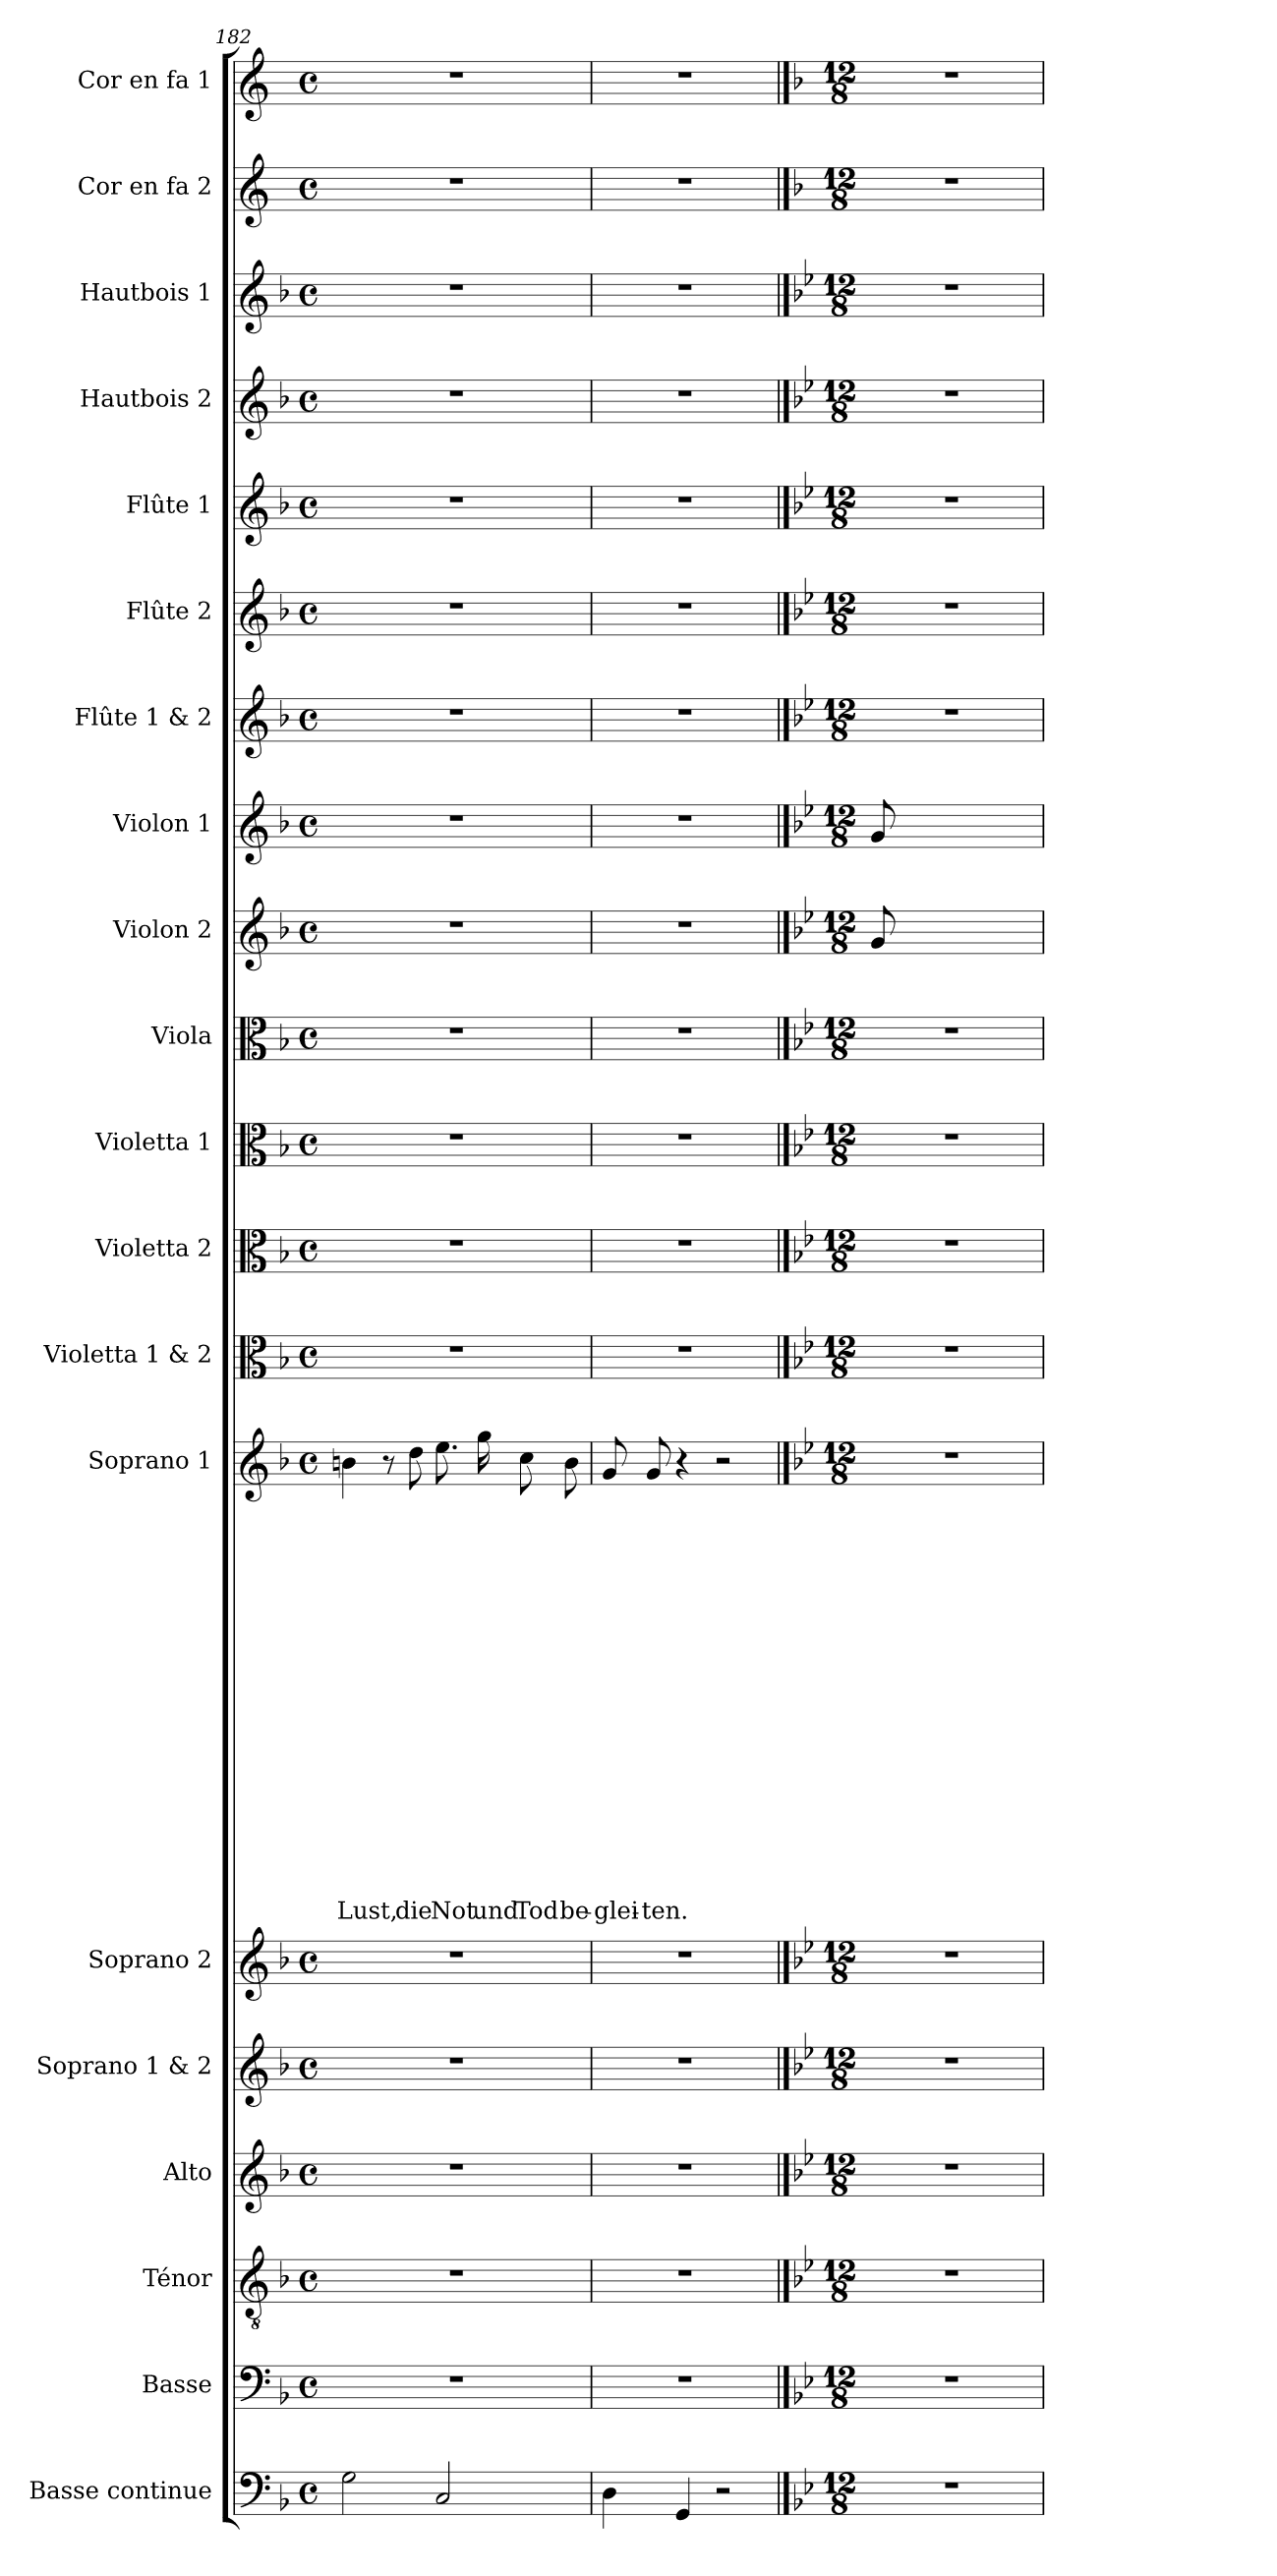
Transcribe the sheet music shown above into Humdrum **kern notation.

**kern	**kern	**kern	**kern	**kern	**kern	**kern	**text	**text	**text	**text	**text	**text	**text	**text	**text	**text	**text	**text	**text	**text	**text	**text	**text	**text	**kern	**kern	**kern	**kern	**kern	**kern	**kern	**kern	**kern	**kern	**kern	**kern	**kern
*part20	*part19	*part18	*part17	*part16	*part15	*part14	*part14	*part14	*part14	*part14	*part14	*part14	*part14	*part14	*part14	*part14	*part14	*part14	*part14	*part14	*part14	*part14	*part14	*part14	*part13	*part12	*part11	*part10	*part9	*part8	*part7	*part6	*part5	*part4	*part3	*part2	*part1
*staff20	*staff19	*staff18	*staff17	*staff16	*staff15	*staff14	*staff14	*staff14	*staff14	*staff14	*staff14	*staff14	*staff14	*staff14	*staff14	*staff14	*staff14	*staff14	*staff14	*staff14	*staff14	*staff14	*staff14	*staff14	*staff13	*staff12	*staff11	*staff10	*staff9	*staff8	*staff7	*staff6	*staff5	*staff4	*staff3	*staff2	*staff1
*I"Basse continue	*I"Basse	*I"Ténor	*I"Alto	*I"Soprano 1 & 2	*I"Soprano 2	*I"Soprano 1	*	*	*	*	*	*	*	*	*	*	*	*	*	*	*	*	*	*	*I"Violetta 1 & 2	*I"Violetta 2	*I"Violetta 1	*I"Viola	*I"Violon 2	*I"Violon 1	*I"Flûte 1 & 2	*I"Flûte 2	*I"Flûte 1	*I"Hautbois 2	*I"Hautbois 1	*I"Cor en fa 2	*I"Cor en fa 1
*I'BC	*I'Bas	*I'T	*I'A	*	*I'S 2	*I'S 1	*	*	*	*	*	*	*	*	*	*	*	*	*	*	*	*	*	*	*	*I'Vta 2	*I'Vta 1	*I'Vla	*I'Vln 2	*I'Vln 1	*	*I'Fl 2	*I'Fl 1	*I'Hb 2	*I'Hb 1	*I'Cor 2	*I'Cor 1
*clefF4	*clefF4	*clefGv2	*clefG2	*clefG2	*clefG2	*clefG2	*	*	*	*	*	*	*	*	*	*	*	*	*	*	*	*	*	*	*clefC3	*clefC3	*clefC3	*clefC3	*clefG2	*clefG2	*clefG2	*clefG2	*clefG2	*clefG2	*clefG2	*clefG2	*clefG2
*ITrd7c12	*	*	*	*	*	*	*	*	*	*	*	*	*	*	*	*	*	*	*	*	*	*	*	*	*	*	*	*	*	*	*	*	*	*	*	*ITrd4c7	*ITrd4c7
*k[b-]	*k[b-]	*k[b-]	*k[b-]	*k[b-]	*k[b-]	*k[b-]	*	*	*	*	*	*	*	*	*	*	*	*	*	*	*	*	*	*	*k[b-]	*k[b-]	*k[b-]	*k[b-]	*k[b-]	*k[b-]	*k[b-]	*k[b-]	*k[b-]	*k[b-]	*k[b-]	*k[b-]	*k[b-]
*F:	*F:	*F:	*F:	*F:	*F:	*F:	*	*	*	*	*	*	*	*	*	*	*	*	*	*	*	*	*	*	*F:	*F:	*F:	*F:	*F:	*F:	*F:	*F:	*F:	*F:	*F:	*F:	*F:
*M4/4	*M4/4	*M4/4	*M4/4	*M4/4	*M4/4	*M4/4	*	*	*	*	*	*	*	*	*	*	*	*	*	*	*	*	*	*	*M4/4	*M4/4	*M4/4	*M4/4	*M4/4	*M4/4	*M4/4	*M4/4	*M4/4	*M4/4	*M4/4	*M4/4	*M4/4
*met(c)	*met(c)	*met(c)	*met(c)	*met(c)	*met(c)	*met(c)	*	*	*	*	*	*	*	*	*	*	*	*	*	*	*	*	*	*	*met(c)	*met(c)	*met(c)	*met(c)	*met(c)	*met(c)	*met(c)	*met(c)	*met(c)	*met(c)	*met(c)	*met(c)	*met(c)
=182	=182	=182	=182	=182	=182	=182	=182	=182	=182	=182	=182	=182	=182	=182	=182	=182	=182	=182	=182	=182	=182	=182	=182	=182	=182	=182	=182	=182	=182	=182	=182	=182	=182	=182	=182	=182	=182
!	!	!	!	!	!	!	!	!	!	!	!	!	!	!	!	!	!	!	!	!	!	!	!	!LO:LY:b	!	!	!	!	!	!	!	!	!	!	!	!	!
2GG\	1r	1r	1r	1r	1r	4bn\	.	.	.	.	.	.	.	.	.	.	.	.	.	.	.	.	.	Lust,	1r	1r	1r	1r	1r	1r	1r	1r	1r	1r	1r	1r	1r
.	.	.	.	.	.	8r	.	.	.	.	.	.	.	.	.	.	.	.	.	.	.	.	.	.	.	.	.	.	.	.	.	.	.	.	.	.	.
!	!	!	!	!	!	!	!	!	!	!	!	!	!	!	!	!	!	!	!	!	!	!	!	!LO:LY:b	!	!	!	!	!	!	!	!	!	!	!	!	!
.	.	.	.	.	.	8dd\	.	.	.	.	.	.	.	.	.	.	.	.	.	.	.	.	.	die	.	.	.	.	.	.	.	.	.	.	.	.	.
!	!	!	!	!	!	!	!	!	!	!	!	!	!	!	!	!	!	!	!	!	!	!	!	!LO:LY:b	!	!	!	!	!	!	!	!	!	!	!	!	!
2CC/	.	.	.	.	.	8.ee\	.	.	.	.	.	.	.	.	.	.	.	.	.	.	.	.	.	Not	.	.	.	.	.	.	.	.	.	.	.	.	.
!	!	!	!	!	!	!	!	!	!	!	!	!	!	!	!	!	!	!	!	!	!	!	!	!LO:LY:b	!	!	!	!	!	!	!	!	!	!	!	!	!
.	.	.	.	.	.	16gg\	.	.	.	.	.	.	.	.	.	.	.	.	.	.	.	.	.	und	.	.	.	.	.	.	.	.	.	.	.	.	.
!	!	!	!	!	!	!	!	!	!	!	!	!	!	!	!	!	!	!	!	!	!	!	!	!LO:LY:b	!	!	!	!	!	!	!	!	!	!	!	!	!
.	.	.	.	.	.	8cc\	.	.	.	.	.	.	.	.	.	.	.	.	.	.	.	.	.	Tod	.	.	.	.	.	.	.	.	.	.	.	.	.
!	!	!	!	!	!	!	!	!	!	!	!	!	!	!	!	!	!	!	!	!	!	!	!	!LO:LY:b	!	!	!	!	!	!	!	!	!	!	!	!	!
.	.	.	.	.	.	8b\	.	.	.	.	.	.	.	.	.	.	.	.	.	.	.	.	.	be-	.	.	.	.	.	.	.	.	.	.	.	.	.
=183	=183	=183	=183	=183	=183	=183	=183	=183	=183	=183	=183	=183	=183	=183	=183	=183	=183	=183	=183	=183	=183	=183	=183	=183	=183	=183	=183	=183	=183	=183	=183	=183	=183	=183	=183	=183	=183
!	!	!	!	!	!	!	!	!	!	!	!	!	!	!	!	!	!	!	!	!	!	!	!	!LO:LY:b	!	!	!	!	!	!	!	!	!	!	!	!	!
4DD\	1r	1r	1r	1r	1r	8g/	.	.	.	.	.	.	.	.	.	.	.	.	.	.	.	.	.	-glei-	1r	1r	1r	1r	1r	1r	1r	1r	1r	1r	1r	1r	1r
!	!	!	!	!	!	!	!	!	!	!	!	!	!	!	!	!	!	!	!	!	!	!	!	!LO:LY:b	!	!	!	!	!	!	!	!	!	!	!	!	!
.	.	.	.	.	.	8g/	.	.	.	.	.	.	.	.	.	.	.	.	.	.	.	.	.	-ten.	.	.	.	.	.	.	.	.	.	.	.	.	.
4GGG/	.	.	.	.	.	4r	.	.	.	.	.	.	.	.	.	.	.	.	.	.	.	.	.	.	.	.	.	.	.	.	.	.	.	.	.	.	.
2r	.	.	.	.	.	2r	.	.	.	.	.	.	.	.	.	.	.	.	.	.	.	.	.	.	.	.	.	.	.	.	.	.	.	.	.	.	.
!!LO:PB:g=z
==184	==184	==184	==184	==184	==184	==184	==184	==184	==184	==184	==184	==184	==184	==184	==184	==184	==184	==184	==184	==184	==184	==184	==184	==184	==184	==184	==184	==184	==184	==184	==184	==184	==184	==184	==184	==184	==184
!!LO:REH:place=s3:a:B:enc=none:fs=12.5:t=[5. Aria]
*k[b-e-]	*k[b-e-]	*k[b-e-]	*k[b-e-]	*k[b-e-]	*k[b-e-]	*k[b-e-]	*	*	*	*	*	*	*	*	*	*	*	*	*	*	*	*	*	*	*k[b-e-]	*k[b-e-]	*k[b-e-]	*k[b-e-]	*k[b-e-]	*k[b-e-]	*k[b-e-]	*k[b-e-]	*k[b-e-]	*k[b-e-]	*k[b-e-]	*k[b-e-]	*k[b-e-]
*B-:	*B-:	*B-:	*B-:	*B-:	*B-:	*B-:	*	*	*	*	*	*	*	*	*	*	*	*	*	*	*	*	*	*	*B-:	*B-:	*B-:	*B-:	*B-:	*B-:	*B-:	*B-:	*B-:	*B-:	*B-:	*B-:	*B-:
*M12/8	*M12/8	*M12/8	*M12/8	*M12/8	*M12/8	*M12/8	*	*	*	*	*	*	*	*	*	*	*	*	*	*	*	*	*	*	*M12/8	*M12/8	*M12/8	*M12/8	*M12/8	*M12/8	*M12/8	*M12/8	*M12/8	*M12/8	*M12/8	*M12/8	*M12/8
1.r	1.r	1.r	1.r	1.r	1.r	1.r	.	.	.	.	.	.	.	.	.	.	.	.	.	.	.	.	.	.	1.r	1.r	1.r	1.r	8g/	8g/	1.r	1.r	1.r	1.r	1.r	1.r	1.r
.	.	.	.	.	.	.	.	.	.	.	.	.	.	.	.	.	.	.	.	.	.	.	.	.	.	.	.	.	1ryy	1ryy	.	.	.	.	.	.	.
.	.	.	.	.	.	.	.	.	.	.	.	.	.	.	.	.	.	.	.	.	.	.	.	.	.	.	.	.	4.ryy	4.ryy	.	.	.	.	.	.	.
=	=	=	=	=	=	=	=	=	=	=	=	=	=	=	=	=	=	=	=	=	=	=	=	=	=	=	=	=	=	=	=	=	=	=	=	=	=
*-	*-	*-	*-	*-	*-	*-	*-	*-	*-	*-	*-	*-	*-	*-	*-	*-	*-	*-	*-	*-	*-	*-	*-	*-	*-	*-	*-	*-	*-	*-	*-	*-	*-	*-	*-	*-	*-
